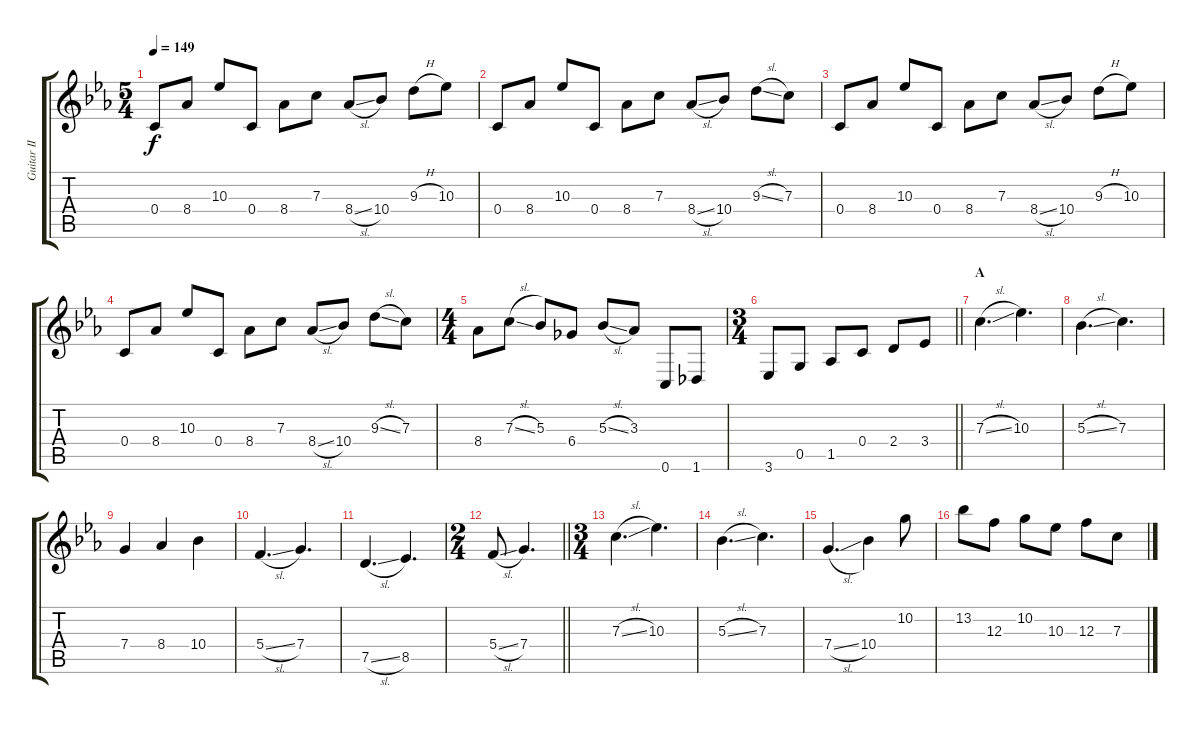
\track ("Guitar II" "Guitar II") {instrument overdrivenguitar}
\staff {score tabs}
\tuning (D4 A3 F3 C3 G2 C2) {hide}
\ts (5 4)
\tempo 149
\clef g2
\ks cminor
0.4.8{dy f} 8.4.8 10.3.8 0.4.8 8.4.8 7.3.8 8.4{sl}.8 10.4.8 9.3{h}.8 10.3.8 |
0.4.8 8.4.8 10.3.8 0.4.8 8.4.8 7.3.8 8.4{sl}.8 10.4.8 9.3{sl}.8 7.3.8 |
0.4.8 8.4.8 10.3.8 0.4.8 8.4.8 7.3.8 8.4{sl}.8 10.4.8 9.3{h}.8 10.3.8 |
0.4.8 8.4.8 10.3.8 0.4.8 8.4.8 7.3.8 8.4{sl}.8 10.4.8 9.3{sl}.8 7.3.8 |
\ts (4 4)
8.4.8 7.3{sl}.8 5.3.8 6.4.8 5.3{sl}.8 3.3.8 0.6.8 1.6.8 |
\ts (3 4)
\barLineRight lightlight
3.6.8 0.5.8 1.5.8 0.4.8 2.4.8 3.4.8 |
\section ("" "A")
7.3{sl}.4{d} 10.3.4{d} |
5.3{sl}.4{d} 7.3.4{d} |
7.4.4 8.4.4 10.4.4 |
5.4{sl}.4{d} 7.4.4{d} |
7.5{sl}.4{d} 8.5.4{d} |
\ts (2 4)
\barLineRight lightlight
5.4{sl}.8 7.4.4{d} |
\ts (3 4)
7.3{sl}.4{d} 10.3.4{d} |
5.3{sl}.4{d} 7.3.4{d} |
7.4{sl}.4{d} 10.4.4 10.2.8 |
13.2.8 12.3.8 10.2.8 10.3.8 12.3.8 7.3.8
